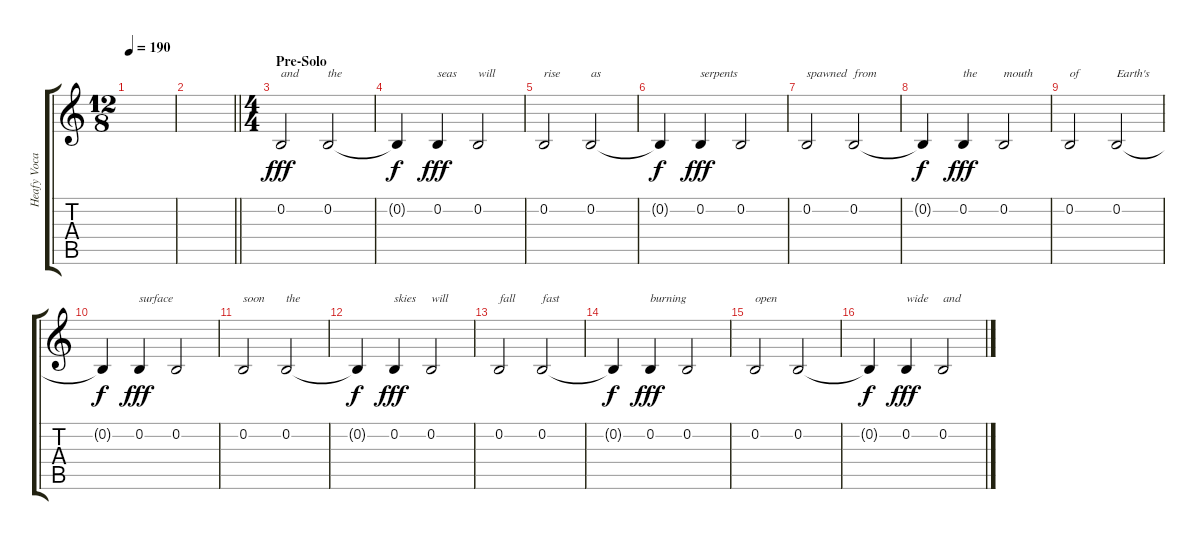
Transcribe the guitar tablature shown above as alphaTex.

\track ("Heafy Vocals" "Heafy Voca") {instrument applause}
\staff {score tabs}
\tuning (E4 B3 G3 D3 A2 D2) {hide}
\ts (12 8)
\tempo 190
\clef g2
\ks c
|
\barLineRight lightlight
|
\ts (4 4)
\section ("" "Pre-Solo")
0.2.2{txt "and" dy fff} 0.2.2{txt "the"} |
0.2{t}.4{dy f} 0.2.4{txt "seas" dy fff} 0.2.2{txt "will"} |
0.2.2{txt "rise"} 0.2.2{txt "as"} |
0.2{t}.4{dy f} 0.2.4{txt "serpents" dy fff} 0.2.2 |
0.2.2{txt "spawned"} 0.2.2{txt "from"} |
0.2{t}.4{dy f} 0.2.4{txt "the" dy fff} 0.2.2{txt "mouth"} |
0.2.2{txt "of"} 0.2.2{txt "Earth's"} |
0.2{t}.4{dy f} 0.2.4{txt "surface" dy fff} 0.2.2 |
0.2.2{txt "soon"} 0.2.2{txt "the"} |
0.2{t}.4{dy f} 0.2.4{txt "skies" dy fff} 0.2.2{txt "will"} |
0.2.2{txt "fall"} 0.2.2{txt "fast"} |
0.2{t}.4{dy f} 0.2.4{txt "burning" dy fff} 0.2.2 |
0.2.2{txt "open"} 0.2.2 |
0.2{t}.4{dy f} 0.2.4{txt "wide" dy fff} 0.2.2{txt "and"}
